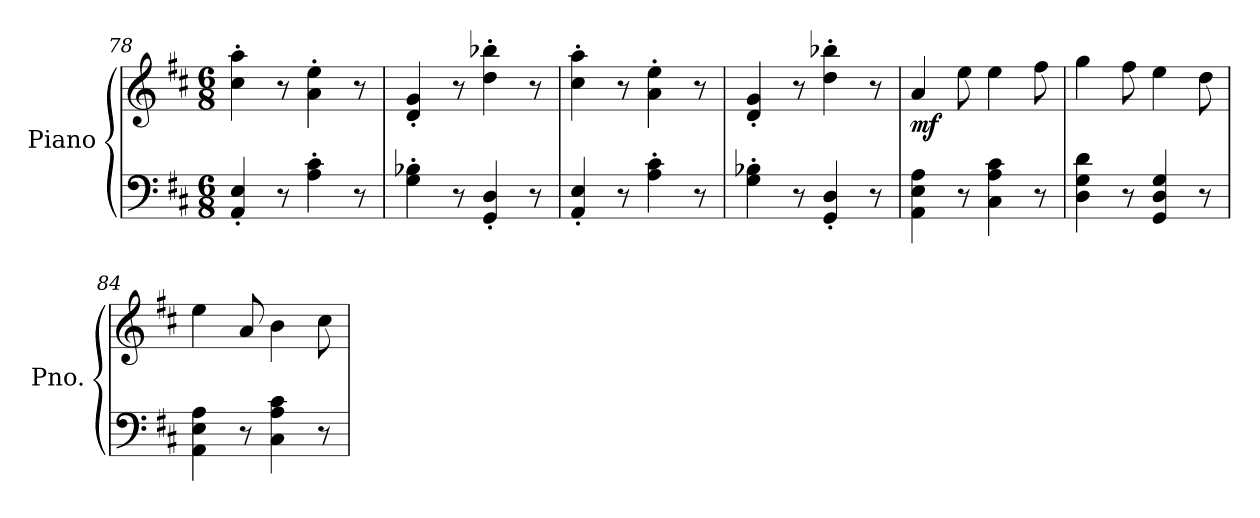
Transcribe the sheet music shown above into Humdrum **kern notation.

**kern	**kern	**dynam
*part1	*part1	*part1
*staff2	*staff1	*staff1/2
*I"Piano	*	*
*I'Pno.	*	*
*clefF4	*clefG2	*
*k[f#c#]	*k[f#c#]	*
*M6/8	*M6/8	*
=78	=78	=78
4AA/' 4E/'	4cc#\' 4aa\'	.
8r	8r	.
4A\' 4c#\'	4a\' 4ee\'	.
8r	8r	.
!!LO:LB:g=z
=79	=79	=79
4G\' 4B-X\'	4d/' 4g/'	.
8r	8r	.
4GG/' 4D/'	4dd\' 4bb-X\'	.
8r	8r	.
=80	=80	=80
4AA/' 4E/'	4cc#\' 4aa\'	.
8r	8r	.
4A\' 4c#\'	4a\' 4ee\'	.
8r	8r	.
=81	=81	=81
4G\' 4B-X\'	4d/' 4g/'	.
8r	8r	.
4GG/' 4D/'	4dd\' 4bb-X\'	.
8r	8r	.
=82	=82	=82
!	!	!LO:DY:b
4AA\ 4E\ 4A\	4a/	mf
8r	8ee\	.
4C#\ 4A\ 4c#\	4ee\	.
8r	8ff#\	.
=83	=83	=83
4D\ 4G\ 4d\	4gg\	.
8r	8ff#\	.
4GG/ 4D/ 4G/	4ee\	.
8r	8dd\	.
=84	=84	=84
4AA\ 4E\ 4A\	4ee\	.
8r	8a/	.
4C#\ 4A\ 4c#\	4b\	.
8r	8cc#\	.
=	=	=
*-	*-	*-
